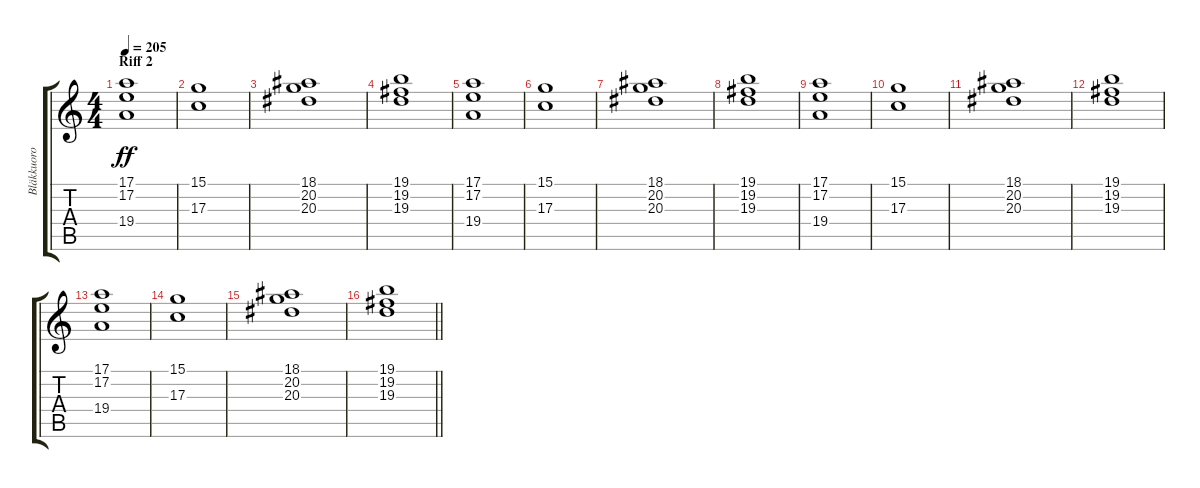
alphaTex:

\track ("Bläkkuoro" "Bläkkuoro") {instrument lead6voice}
\staff {score tabs}
\tuning (E4 B3 G3 D3 A2 E2) {hide}
\ts (4 4)
\section ("" "Riff 2")
\tempo 205
\clef g2
\ks c
(17.1 17.2 19.4).1{dy ff} |
(15.1 17.3).1 |
(18.1 20.2 20.3).1 |
(19.1 19.2 19.3).1 |
(17.1 17.2 19.4).1 |
(15.1 17.3).1 |
(18.1 20.2 20.3).1 |
(19.1 19.2 19.3).1 |
(17.1 17.2 19.4).1 |
(15.1 17.3).1 |
(18.1 20.2 20.3).1 |
(19.1 19.2 19.3).1 |
(17.1 17.2 19.4).1 |
(15.1 17.3).1 |
(18.1 20.2 20.3).1 |
\barLineRight lightlight
(19.1 19.2 19.3).1
